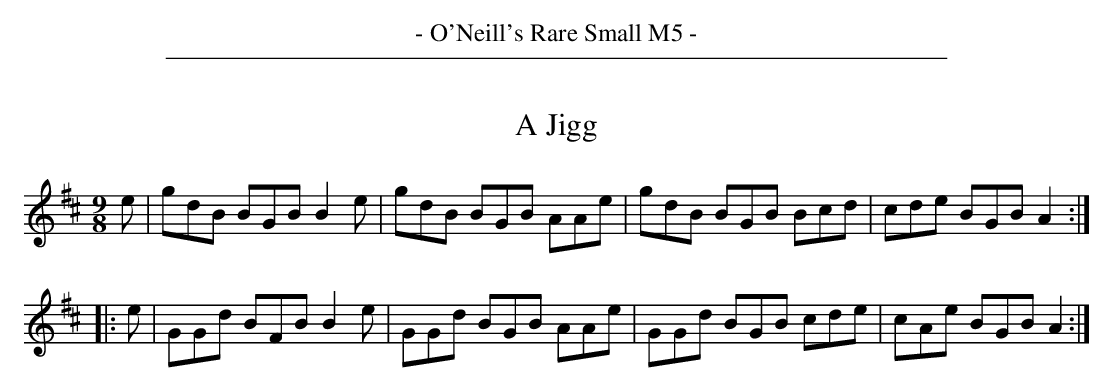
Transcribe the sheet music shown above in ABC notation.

X:1
T: A Jigg
M: 9/8
L: 1/8
K: Glyd	% or Amix
   e | gdB BGB B2e | gdB BGB AAe | gdB BGB Bcd | cde BGB A2 :|
|: e | GGd BFB B2e | GGd BGB AAe | GGd BGB cde | cAe BGB A2 :|
